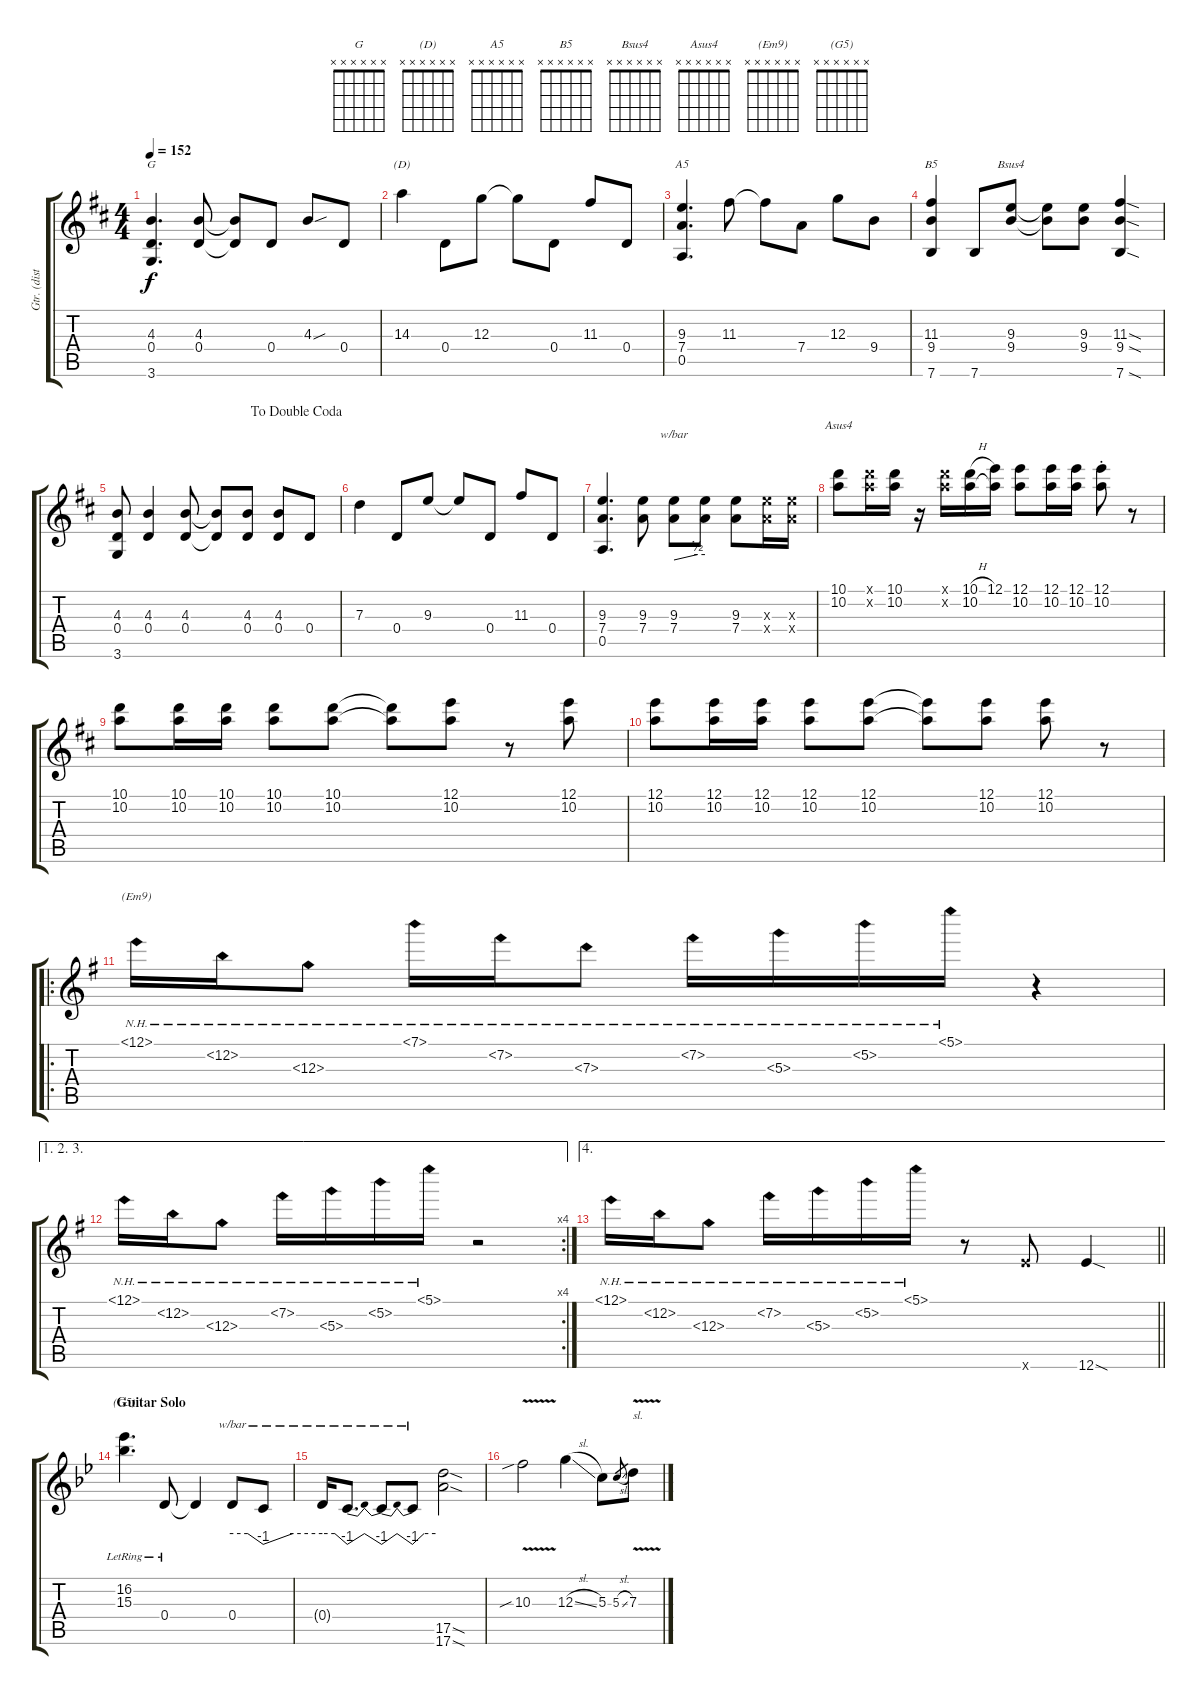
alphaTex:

\track ("Gtr. (dist.)" "Gtr. (dist") {instrument distortionguitar}
\staff {score tabs}
\tuning (E4 B3 G3 D3 A2 E2) {hide}
\chord ("G" x x x x x x)
\chord ("(D)" x x x x x x)
\chord ("A5" x x x x x x)
\chord ("B5" x x x x x x)
\chord ("Bsus4" x x x x x x)
\chord ("Asus4" x x x x x x)
\chord ("(Em9)" x x x x x x)
\chord ("(G5)" x x x x x x)
\ts (4 4)
\tempo 152
\clef g2
\ks d
(4.3 0.4 3.6).4{d ch "G" dy f} (4.3 0.4).8 (4.3{t} 0.4{t}).8 0.4.8 4.3{sou}.8 0.4.8 |
14.3.4{ch "(D)"} 0.4.8 12.3.8 12.3{t}.8 0.4.8 11.3.8 0.4.8 |
(9.3 7.4 0.5).4{d ch "A5"} 11.3.8 11.3{t}.8 7.4.8 12.3.8 9.4.8 |
(11.3 9.4 7.6).4{ch "B5"} 7.6.8 (9.3 9.4).8{ch "Bsus4"} (9.3{t} 9.4{t}).8 (9.3 9.4).8 (11.3{sod} 9.4{sod} 7.6{sod}).4 |
\jump dadoublecoda
(4.3 0.4 3.6).8 (4.3 0.4).4 (4.3 0.4).8 (4.3{t} 0.4{t}).8 (4.3 0.4).8 (4.3 0.4).8 0.4.8 |
7.3.4 0.4.8 9.3.8 9.3{t}.8 0.4.8 11.3.8 0.4.8 |
(9.3 7.4 0.5).4{d} (9.3 7.4).8 (9.3 7.4).8{tbe (custom default 0 0 45 2 60 2)} (9.3{t} 7.4{t}).8 (9.3 7.4).8 (9.3{x} 7.4{x}).16 (9.3{x} 7.4{x}).16 |
(10.1 10.2).8{ch "Asus4"} (10.1{x} 10.2{x}).16 (10.1 10.2).16 r.16 (10.1{x} 10.2{x}).16 (10.1{h} 10.2).16 (12.1 10.2{t}).16 (12.1 10.2).8 (12.1 10.2).16 (12.1 10.2).16 (12.1{st} 10.2{st}).8 r.8 |
(10.1 10.2).8 (10.1 10.2).16 (10.1 10.2).16 (10.1 10.2).8 (10.1 10.2).8 (10.1{t} 10.2{t}).8 (12.1 10.2).8 r.8 (12.1 10.2).8 |
(12.1 10.2).8 (12.1 10.2).16 (12.1 10.2).16 (12.1 10.2).8 (12.1 10.2).8 (12.1{t} 10.2{t}).8 (12.1 10.2).8 (12.1 10.2).8 r.8 |
\ro
\ks g
12.1{nh}.16{ch "(Em9)"} 12.2{nh}.16 12.3{nh}.8 7.1{nh}.16 7.2{nh}.16 7.3{nh}.8 7.2{nh}.16 5.3{nh}.16 5.2{nh}.16 5.1{nh}.16 r.4 |
\ae (1 2 3)
\rc 4
12.1{nh}.16 12.2{nh}.16 12.3{nh}.8 7.2{nh}.16 5.3{nh}.16 5.2{nh}.16 5.1{nh}.16 r.2 |
\ae 4
\barLineRight lightlight
12.1{nh}.16 12.2{nh}.16 12.3{nh}.8 7.2{nh}.16 5.3{nh}.16 5.2{nh}.16 5.1{nh}.16 r.8 12.6{x}.8 12.6{sod}.4 |
\section ("" "Guitar Solo")
\ks bb
(16.2{lr} 15.3{lr}).4{d ch "(G5)"} 0.4{lr}.8 0.4{t}.4 0.4.8{tbe (custom default 0 0 30 0 60 -4)} 0.4{t}.8{tbe (custom default 0 -4 30 0 60 0)} |
0.4{t}.16{tbe (custom default 0 0 30 0 60 -4)} 0.4{t}.8{d tbe (dip default 0 -4 30 0 60 -4)} 0.4{t}.8{tbe (dip default 0 -4 30 0 60 -4)} 0.4{t}.8{tbe (custom default 0 -4 30 0 60 0)} (17.5{sod} 17.6{sod}).2 |
10.3{v sib}.2 12.3{sl}.4 5.3.8 5.3{sl}.8{gr} 7.3{v}.8{txt "sl."}
